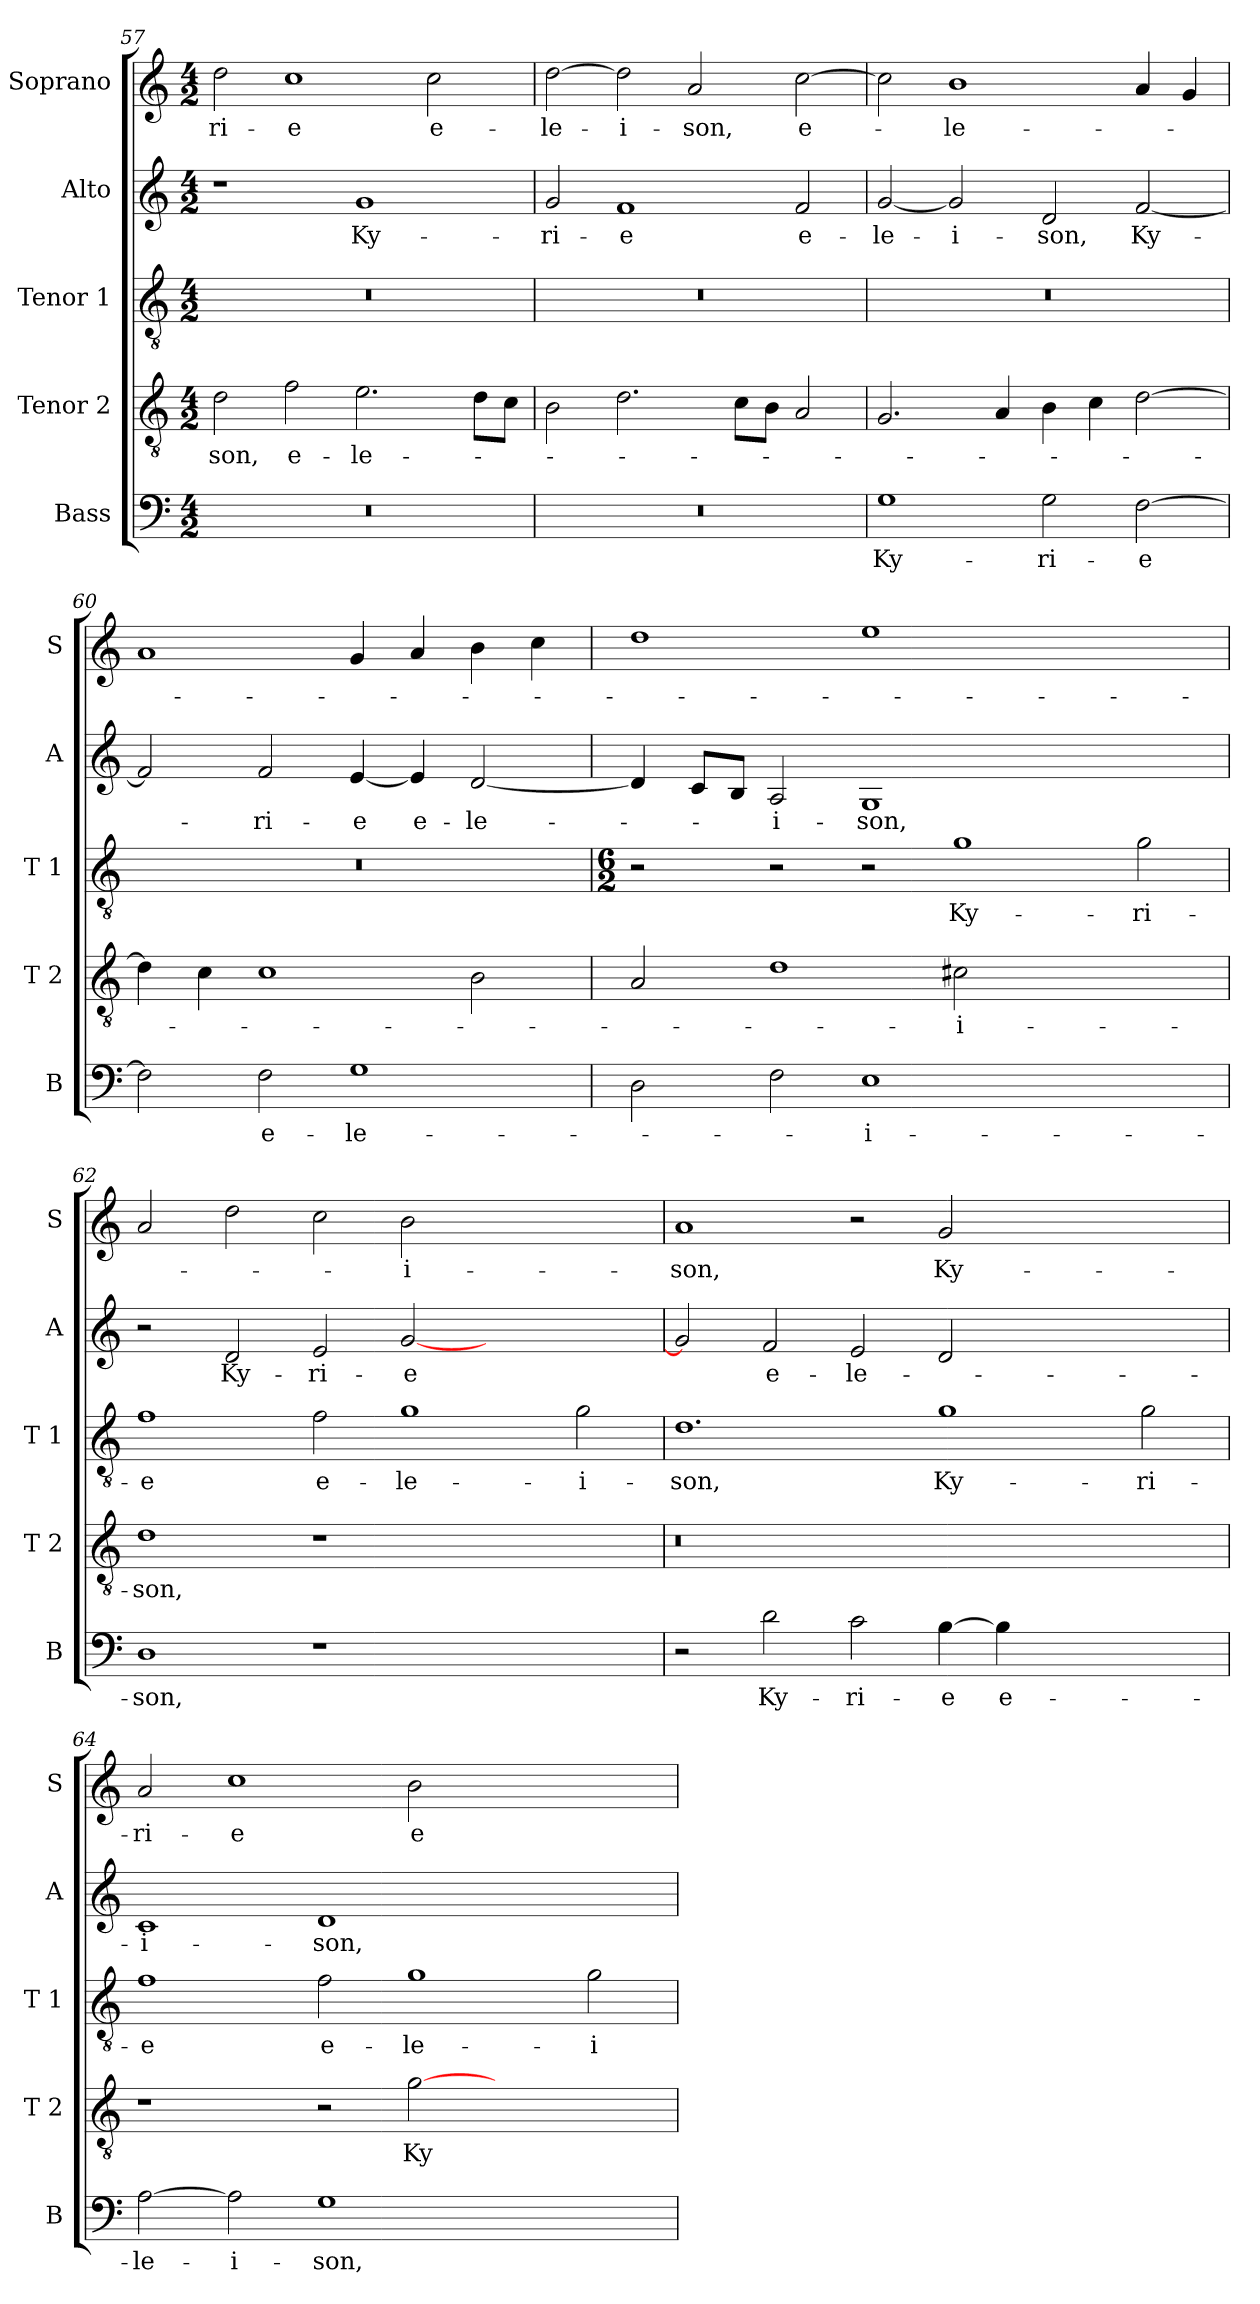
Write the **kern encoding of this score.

**kern	**text	**kern	**text	**kern	**text	**kern	**text	**kern	**text
*part5	*part5	*part4	*part4	*part3	*part3	*part2	*part2	*part1	*part1
*staff5	*staff5	*staff4	*staff4	*staff3	*staff3	*staff2	*staff2	*staff1	*staff1
*I"Bass	*	*I"Tenor 2	*	*I"Tenor 1	*	*I"Alto	*	*I"Soprano	*
*I'B	*	*I'T 2	*	*I'T 1	*	*I'A	*	*I'S	*
*clefF4	*	*clefGv2	*	*clefGv2	*	*clefG2	*	*clefG2	*
*k[]	*	*k[]	*	*k[]	*	*k[]	*	*k[]	*
*C:	*	*C:	*	*C:	*	*C:	*	*C:	*
*M4/2	*	*M4/2	*	*M4/2	*	*M4/2	*	*M4/2	*
=57	=57	=57	=57	=57	=57	=57	=57	=57	=57
!	!	!	!LO:LY:b	!	!	!	!	!	!LO:LY:b
0r	.	2d\	-son,	0r	.	1r	.	2dd\	-ri-
!	!	!	!LO:LY:b	!	!	!	!	!	!LO:LY:b
.	.	2f\	e-	.	.	.	.	1cc	-e
!	!	!	!LO:LY:b	!	!	!	!LO:LY:b	!	!
.	.	2.e\	-le-	.	.	1g	Ky-	.	.
!	!	!	!	!	!	!	!	!	!LO:LY:b
.	.	.	.	.	.	.	.	2cc\	e-
.	.	8d\L	.	.	.	.	.	.	.
.	.	8c\J	.	.	.	.	.	.	.
=58	=58	=58	=58	=58	=58	=58	=58	=58	=58
!	!	!	!	!	!	!	!LO:LY:b	!	!LO:LY:b
0r	.	2B\	.	0r	.	2g/	-ri-	[2dd\	-le-
!	!	!	!	!	!	!	!LO:LY:b	!	!LO:LY:b
.	.	2.d\	.	.	.	1f	-e	2dd\]	-i-
!	!	!	!	!	!	!	!	!	!LO:LY:b
.	.	.	.	.	.	.	.	2a/	-son,
.	.	8c\L	.	.	.	.	.	.	.
.	.	8B\J	.	.	.	.	.	.	.
!	!	!	!	!	!	!	!LO:LY:b	!	!LO:LY:b
.	.	2A/	.	.	.	2f/	e-	[2cc\	e-
=59	=59	=59	=59	=59	=59	=59	=59	=59	=59
!	!LO:LY:b	!	!	!	!	!	!LO:LY:b	!	!
1G	Ky-	2.G/	.	0r	.	[2g/	-le-	2cc\]	.
!	!	!	!	!	!	!	!LO:LY:b	!	!LO:LY:b
.	.	.	.	.	.	2g/]	-i-	1b	-le-
.	.	4A/	.	.	.	.	.	.	.
!	!LO:LY:b	!	!	!	!	!	!LO:LY:b	!	!
2G\	-ri-	4B\	.	.	.	2d/	-son,	.	.
.	.	4c\	.	.	.	.	.	.	.
!	!LO:LY:b	!	!	!	!	!	!LO:LY:b	!	!
[2F\	-e	[2d\	.	.	.	[2f/	Ky-	4a/	.
.	.	.	.	.	.	.	.	4g/	.
=60	=60	=60	=60	=60	=60	=60	=60	=60	=60
2F\]	.	4d\]	.	0r	.	2f/]	.	1a	.
.	.	4c\	.	.	.	.	.	.	.
!	!LO:LY:b	!	!	!	!	!	!LO:LY:b	!	!
2F\	e-	1c	.	.	.	2f/	-ri-	.	.
!	!LO:LY:b	!	!	!	!	!	!LO:LY:b	!	!
1G	-le-	.	.	.	.	[4e/	-e	4g/	.
!	!	!	!	!	!	!	!LO:LY:b	!	!
.	.	.	.	.	.	4e/]	e-	4a/	.
!	!	!	!	!	!	!	!LO:LY:b	!	!
.	.	2B\	.	.	.	[2d/	-le-	4b\	.
.	.	.	.	.	.	.	.	4cc\	.
!!LO:LB:g=z
=61	=61	=61	=61	=61	=61	=61	=61	=61	=61
*	*	*	*	*M6/2	*	*	*	*	*
2D\	.	2A/	.	2r	.	4d/]	.	1dd	.
.	.	.	.	.	.	8c/L	.	.	.
.	.	.	.	.	.	8B/J	.	.	.
!	!	!	!	!	!	!	!LO:LY:b	!	!
2F\	.	1d	.	2r	.	2A/	-i-	.	.
!	!LO:LY:b	!	!	!	!	!	!LO:LY:b	!	!
1E	-i-	.	.	2r	.	1G	-son,	1ee	.
!	!	!	!LO:LY:b	!	!LO:LY:b	!	!	!	!
.	.	2c#X\	-i-	1g	Ky-	.	.	.	.
1ryy	.	1ryy	.	.	.	1ryy	.	1ryy	.
!	!	!	!	!	!LO:LY:b	!	!	!	!
.	.	.	.	2g\	-ri-	.	.	.	.
=62	=62	=62	=62	=62	=62	=62	=62	=62	=62
!	!LO:LY:b	!	!LO:LY:b	!	!LO:LY:b	!	!	!	!
1D	-son,	1d	-son,	1f	-e	2r	.	2a/	.
!	!	!	!	!	!	!	!LO:LY:b	!	!
.	.	.	.	.	.	2d/	Ky-	2dd\	.
!	!	!	!	!	!LO:LY:b	!	!LO:LY:b	!	!
1r	.	1r	.	2f\	e-	2e/	-ri-	2cc\	.
!	!	!	!	!	!LO:LY:b	!	!LO:LY:b	!	!LO:LY:b
.	.	.	.	1g	-le-	[2g/	-e	2b\	-i-
1ryy	.	1ryy	.	.	.	1ryy	.	1ryy	.
!	!	!	!	!	!LO:LY:b	!	!	!	!
.	.	.	.	2g\	-i-	.	.	.	.
=63	=63	=63	=63	=63	=63	=63	=63	=63	=63
!	!	!	!	!	!LO:LY:b	!	!	!	!LO:LY:b
2r	.	0r	.	1.d	-son,	2g/]	.	1a	-son,
!	!LO:LY:b	!	!	!	!	!	!LO:LY:b	!	!
2d\	Ky-	.	.	.	.	2f/	e-	.	.
!	!LO:LY:b	!	!	!	!	!	!LO:LY:b	!	!
2c\	-ri-	.	.	.	.	2e/	-le-	2r	.
!	!LO:LY:b	!	!	!	!LO:LY:b	!	!	!	!LO:LY:b
[4B\	-e	.	.	1g	Ky-	2d/	.	2g/	Ky-
!	!LO:LY:b	!	!	!	!	!	!	!	!
4B\]	e-	.	.	.	.	.	.	.	.
1ryy	.	1ryy	.	.	.	1ryy	.	1ryy	.
!	!	!	!	!	!LO:LY:b	!	!	!	!
.	.	.	.	2g\	-ri-	.	.	.	.
=64	=64	=64	=64	=64	=64	=64	=64	=64	=64
!	!LO:LY:b	!	!	!	!LO:LY:b	!	!LO:LY:b	!	!LO:LY:b
[2A\	-le-	1r	.	1f	-e	1c	-i-	2a/	-ri-
!	!LO:LY:b	!	!	!	!	!	!	!	!LO:LY:b
2A\]	-i-	.	.	.	.	.	.	1cc	-e
!	!LO:LY:b	!	!	!	!LO:LY:b	!	!LO:LY:b	!	!
1G	-son,	2r	.	2f\	e-	1d	-son,	.	.
!	!	!	!LO:LY:b	!	!LO:LY:b	!	!	!	!LO:LY:b
.	.	[2g\	Ky-	1g	-le-	.	.	2b\	e-
1ryy	.	1ryy	.	.	.	1ryy	.	1ryy	.
!	!	!	!	!	!LO:LY:b	!	!	!	!
.	.	.	.	2g\	-i-	.	.	.	.
=	=	=	=	=	=	=	=	=	=
*-	*-	*-	*-	*-	*-	*-	*-	*-	*-
